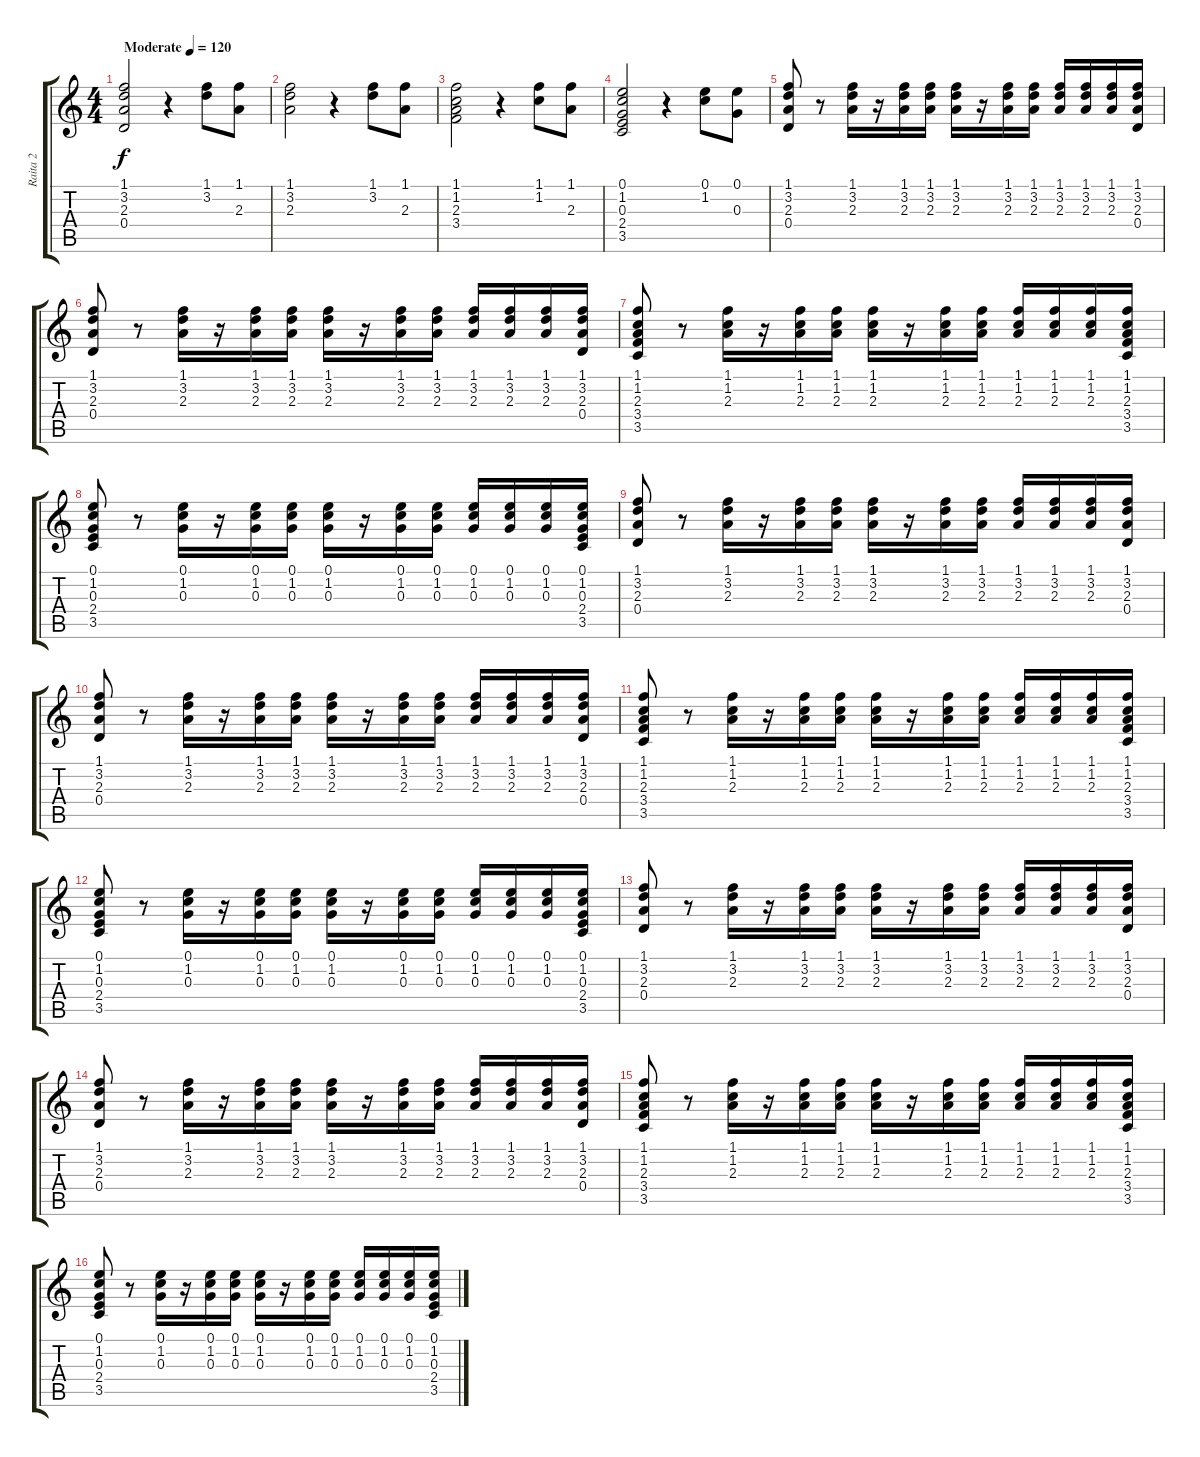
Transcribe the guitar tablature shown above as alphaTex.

\track ("Raita 2" "Raita 2") {instrument acousticguitarsteel}
\staff {score tabs}
\tuning (E4 B3 G3 D3 A2 E2) {hide}
\ts (4 4)
\tempo (120 "Moderate")
\clef g2
\ks c
(1.1 3.2 2.3 0.4).2{dy f instrument acousticguitarsteel} r.4 (1.1 3.2).8 (1.1 2.3).8 |
(1.1 3.2 2.3).2 r.4 (1.1 3.2).8 (1.1 2.3).8 |
(1.1 1.2 2.3 3.4).2 r.4 (1.1 1.2).8 (1.1 2.3).8 |
(0.1 1.2 0.3 2.4 3.5).2 r.4 (0.1 1.2).8 (0.1 0.3).8 |
(1.1 3.2 2.3 0.4).8 r.8 (1.1 3.2 2.3).16 r.16 (1.1 3.2 2.3).16 (1.1 3.2 2.3).16 (1.1 3.2 2.3).16 r.16 (1.1 3.2 2.3).16 (1.1 3.2 2.3).16 (1.1 3.2 2.3).16 (1.1 3.2 2.3).16 (1.1 3.2 2.3).16 (1.1 3.2 2.3 0.4).16 |
(1.1 3.2 2.3 0.4).8 r.8 (1.1 3.2 2.3).16 r.16 (1.1 3.2 2.3).16 (1.1 3.2 2.3).16 (1.1 3.2 2.3).16 r.16 (1.1 3.2 2.3).16 (1.1 3.2 2.3).16 (1.1 3.2 2.3).16 (1.1 3.2 2.3).16 (1.1 3.2 2.3).16 (1.1 3.2 2.3 0.4).16 |
(1.1 1.2 2.3 3.4 3.5).8 r.8 (1.1 1.2 2.3).16 r.16 (1.1 1.2 2.3).16 (1.1 1.2 2.3).16 (1.1 1.2 2.3).16 r.16 (1.1 1.2 2.3).16 (1.1 1.2 2.3).16 (1.1 1.2 2.3).16 (1.1 1.2 2.3).16 (1.1 1.2 2.3).16 (1.1 1.2 2.3 3.4 3.5).16 |
(0.1 1.2 0.3 2.4 3.5).8 r.8 (0.1 1.2 0.3).16 r.16 (0.1 1.2 0.3).16 (0.1 1.2 0.3).16 (0.1 1.2 0.3).16 r.16 (0.1 1.2 0.3).16 (0.1 1.2 0.3).16 (0.1 1.2 0.3).16 (0.1 1.2 0.3).16 (0.1 1.2 0.3).16 (0.1 1.2 0.3 2.4 3.5).16 |
(1.1 3.2 2.3 0.4).8 r.8 (1.1 3.2 2.3).16 r.16 (1.1 3.2 2.3).16 (1.1 3.2 2.3).16 (1.1 3.2 2.3).16 r.16 (1.1 3.2 2.3).16 (1.1 3.2 2.3).16 (1.1 3.2 2.3).16 (1.1 3.2 2.3).16 (1.1 3.2 2.3).16 (1.1 3.2 2.3 0.4).16 |
(1.1 3.2 2.3 0.4).8 r.8 (1.1 3.2 2.3).16 r.16 (1.1 3.2 2.3).16 (1.1 3.2 2.3).16 (1.1 3.2 2.3).16 r.16 (1.1 3.2 2.3).16 (1.1 3.2 2.3).16 (1.1 3.2 2.3).16 (1.1 3.2 2.3).16 (1.1 3.2 2.3).16 (1.1 3.2 2.3 0.4).16 |
(1.1 1.2 2.3 3.4 3.5).8 r.8 (1.1 1.2 2.3).16 r.16 (1.1 1.2 2.3).16 (1.1 1.2 2.3).16 (1.1 1.2 2.3).16 r.16 (1.1 1.2 2.3).16 (1.1 1.2 2.3).16 (1.1 1.2 2.3).16 (1.1 1.2 2.3).16 (1.1 1.2 2.3).16 (1.1 1.2 2.3 3.4 3.5).16 |
(0.1 1.2 0.3 2.4 3.5).8 r.8 (0.1 1.2 0.3).16 r.16 (0.1 1.2 0.3).16 (0.1 1.2 0.3).16 (0.1 1.2 0.3).16 r.16 (0.1 1.2 0.3).16 (0.1 1.2 0.3).16 (0.1 1.2 0.3).16 (0.1 1.2 0.3).16 (0.1 1.2 0.3).16 (0.1 1.2 0.3 2.4 3.5).16 |
(1.1 3.2 2.3 0.4).8 r.8 (1.1 3.2 2.3).16 r.16 (1.1 3.2 2.3).16 (1.1 3.2 2.3).16 (1.1 3.2 2.3).16 r.16 (1.1 3.2 2.3).16 (1.1 3.2 2.3).16 (1.1 3.2 2.3).16 (1.1 3.2 2.3).16 (1.1 3.2 2.3).16 (1.1 3.2 2.3 0.4).16 |
(1.1 3.2 2.3 0.4).8 r.8 (1.1 3.2 2.3).16 r.16 (1.1 3.2 2.3).16 (1.1 3.2 2.3).16 (1.1 3.2 2.3).16 r.16 (1.1 3.2 2.3).16 (1.1 3.2 2.3).16 (1.1 3.2 2.3).16 (1.1 3.2 2.3).16 (1.1 3.2 2.3).16 (1.1 3.2 2.3 0.4).16 |
(1.1 1.2 2.3 3.4 3.5).8 r.8 (1.1 1.2 2.3).16 r.16 (1.1 1.2 2.3).16 (1.1 1.2 2.3).16 (1.1 1.2 2.3).16 r.16 (1.1 1.2 2.3).16 (1.1 1.2 2.3).16 (1.1 1.2 2.3).16 (1.1 1.2 2.3).16 (1.1 1.2 2.3).16 (1.1 1.2 2.3 3.4 3.5).16 |
(0.1 1.2 0.3 2.4 3.5).8 r.8 (0.1 1.2 0.3).16 r.16 (0.1 1.2 0.3).16 (0.1 1.2 0.3).16 (0.1 1.2 0.3).16 r.16 (0.1 1.2 0.3).16 (0.1 1.2 0.3).16 (0.1 1.2 0.3).16 (0.1 1.2 0.3).16 (0.1 1.2 0.3).16 (0.1 1.2 0.3 2.4 3.5).16
